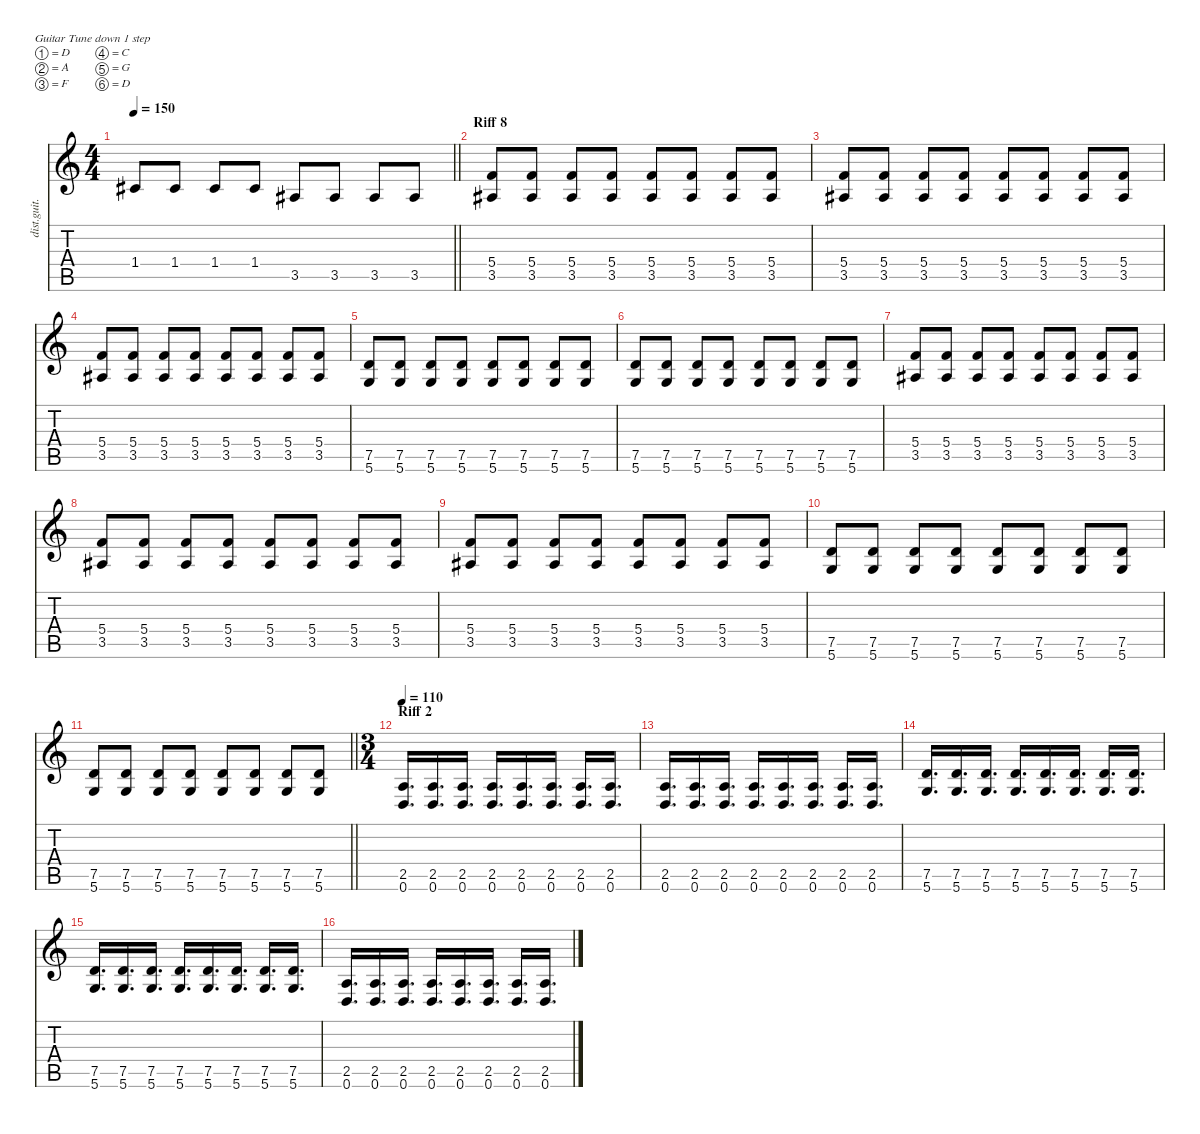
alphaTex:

\defaultSystemsLayout 4
\hideDynamics
\bracketExtendMode nobrackets
\otherSystemsTrackNameOrientation horizontal
\track ("Rhytm guitar" "dist.guit.") {instrument distortionguitar}
\staff {score tabs}
\tuning (D4 A3 F3 C3 G2 D2)
\ts (4 4)
\tempo 150
\clef g2
\barLineRight lightlight
\ks c
1.4{acc #}.8{dy f beam Up} 1.4{acc #}.8{beam Up} 1.4{acc #}.8{beam Up} 1.4{acc #}.8{beam Up} 3.5{acc #}.8{beam Up} 3.5{acc #}.8{beam Up} 3.5{acc #}.8{beam Up} 3.5{acc #}.8{beam Up} |
\section ("" "Riff 8")
(5.4 3.5{acc #}).8{beam Up} (5.4 3.5{acc #}).8{beam Up} (5.4 3.5{acc #}).8{beam Up} (5.4 3.5{acc #}).8{beam Up} (5.4 3.5{acc #}).8{beam Up} (5.4 3.5{acc #}).8{beam Up} (5.4 3.5{acc #}).8{beam Up} (5.4 3.5{acc #}).8{beam Up} |
(5.4 3.5{acc #}).8{beam Up} (5.4 3.5{acc #}).8{beam Up} (5.4 3.5{acc #}).8{beam Up} (5.4 3.5{acc #}).8{beam Up} (5.4 3.5{acc #}).8{beam Up} (5.4 3.5{acc #}).8{beam Up} (5.4 3.5{acc #}).8{beam Up} (5.4 3.5{acc #}).8{beam Up} |
(5.4 3.5{acc #}).8{beam Up} (5.4 3.5{acc #}).8{beam Up} (5.4 3.5{acc #}).8{beam Up} (5.4 3.5{acc #}).8{beam Up} (5.4 3.5{acc #}).8{beam Up} (5.4 3.5{acc #}).8{beam Up} (5.4 3.5{acc #}).8{beam Up} (5.4 3.5{acc #}).8{beam Up} |
(7.5 5.6).8{beam Up} (7.5 5.6).8{beam Up} (7.5 5.6).8{beam Up} (7.5 5.6).8{beam Up} (7.5 5.6).8{beam Up} (7.5 5.6).8{beam Up} (7.5 5.6).8{beam Up} (7.5 5.6).8{beam Up} |
(7.5 5.6).8{beam Up} (7.5 5.6).8{beam Up} (7.5 5.6).8{beam Up} (7.5 5.6).8{beam Up} (7.5 5.6).8{beam Up} (7.5 5.6).8{beam Up} (7.5 5.6).8{beam Up} (7.5 5.6).8{beam Up} |
(5.4 3.5{acc #}).8{beam Up} (5.4 3.5{acc #}).8{beam Up} (5.4 3.5{acc #}).8{beam Up} (5.4 3.5{acc #}).8{beam Up} (5.4 3.5{acc #}).8{beam Up} (5.4 3.5{acc #}).8{beam Up} (5.4 3.5{acc #}).8{beam Up} (5.4 3.5{acc #}).8{beam Up} |
(5.4 3.5{acc #}).8{beam Up} (5.4 3.5{acc #}).8{beam Up} (5.4 3.5{acc #}).8{beam Up} (5.4 3.5{acc #}).8{beam Up} (5.4 3.5{acc #}).8{beam Up} (5.4 3.5{acc #}).8{beam Up} (5.4 3.5{acc #}).8{beam Up} (5.4 3.5{acc #}).8{beam Up} |
(5.4 3.5{acc #}).8{beam Up} (5.4 3.5{acc #}).8{beam Up} (5.4 3.5{acc #}).8{beam Up} (5.4 3.5{acc #}).8{beam Up} (5.4 3.5{acc #}).8{beam Up} (5.4 3.5{acc #}).8{beam Up} (5.4 3.5{acc #}).8{beam Up} (5.4 3.5{acc #}).8{beam Up} |
(7.5 5.6).8{beam Up} (7.5 5.6).8{beam Up} (7.5 5.6).8{beam Up} (7.5 5.6).8{beam Up} (7.5 5.6).8{beam Up} (7.5 5.6).8{beam Up} (7.5 5.6).8{beam Up} (7.5 5.6).8{beam Up} |
\barLineRight lightlight
(7.5 5.6).8{beam Up} (7.5 5.6).8{beam Up} (7.5 5.6).8{beam Up} (7.5 5.6).8{beam Up} (7.5 5.6).8{beam Up} (7.5 5.6).8{beam Up} (7.5 5.6).8{beam Up} (7.5 5.6).8{beam Up} |
\ts (3 4)
\beaming (8 2 2 2 2)
\section ("" "Riff 2")
\tempo 110
(2.5 0.6).16{d beam Up} (2.5 0.6).16{d beam Up} (2.5 0.6).16{d beam Up} (2.5 0.6).16{d beam Up} (2.5 0.6).16{d beam Up} (2.5 0.6).16{d beam Up} (2.5 0.6).16{d beam Up} (2.5 0.6).16{d beam Up} |
(2.5 0.6).16{d beam Up} (2.5 0.6).16{d beam Up} (2.5 0.6).16{d beam Up} (2.5 0.6).16{d beam Up} (2.5 0.6).16{d beam Up} (2.5 0.6).16{d beam Up} (2.5 0.6).16{d beam Up} (2.5 0.6).16{d beam Up} |
(7.5 5.6).16{d beam Up} (7.5 5.6).16{d beam Up} (7.5 5.6).16{d beam Up} (7.5 5.6).16{d beam Up} (7.5 5.6).16{d beam Up} (7.5 5.6).16{d beam Up} (7.5 5.6).16{d beam Up} (7.5 5.6).16{d beam Up} |
(7.5 5.6).16{d beam Up} (7.5 5.6).16{d beam Up} (7.5 5.6).16{d beam Up} (7.5 5.6).16{d beam Up} (7.5 5.6).16{d beam Up} (7.5 5.6).16{d beam Up} (7.5 5.6).16{d beam Up} (7.5 5.6).16{d beam Up} |
(2.5 0.6).16{d beam Up} (2.5 0.6).16{d beam Up} (2.5 0.6).16{d beam Up} (2.5 0.6).16{d beam Up} (2.5 0.6).16{d beam Up} (2.5 0.6).16{d beam Up} (2.5 0.6).16{d beam Up} (2.5 0.6).16{d beam Up}
